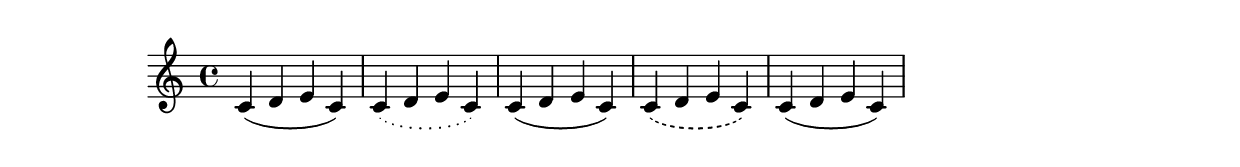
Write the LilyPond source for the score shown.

%% Do not edit this file; it is automatically
%% generated from LSR http://lsr.dsi.unimi.it
%% This file is in the public domain.
\version "2.13.10"

\header {
  lsrtags = "expressive-marks, editorial-annotations"

%% Translation of GIT committish: 45fc8488655f9ea122d1ec6e3328892618bd6971
  texidoces = "
Se puede cambiar el aspecto de las ligaduras de expresión de
continuas a punteadas o intermitentes.

"
  doctitlees = "Modificar el aspecto continuo de una ligadura de expresión a punteado o intermitente"

  texidoc = "
The appearance of slurs may be changed from solid to dotted or dashed.

"
  doctitle = "Changing the appearance of a slur from solid to dotted or dashed"
} % begin verbatim

\relative c' {
  c4( d e c)
  \slurDotted
  c4( d e c)
  \slurSolid
  c4( d e c)
  \slurDashed
  c4( d e c)
  \slurSolid
  c4( d e c)
}


